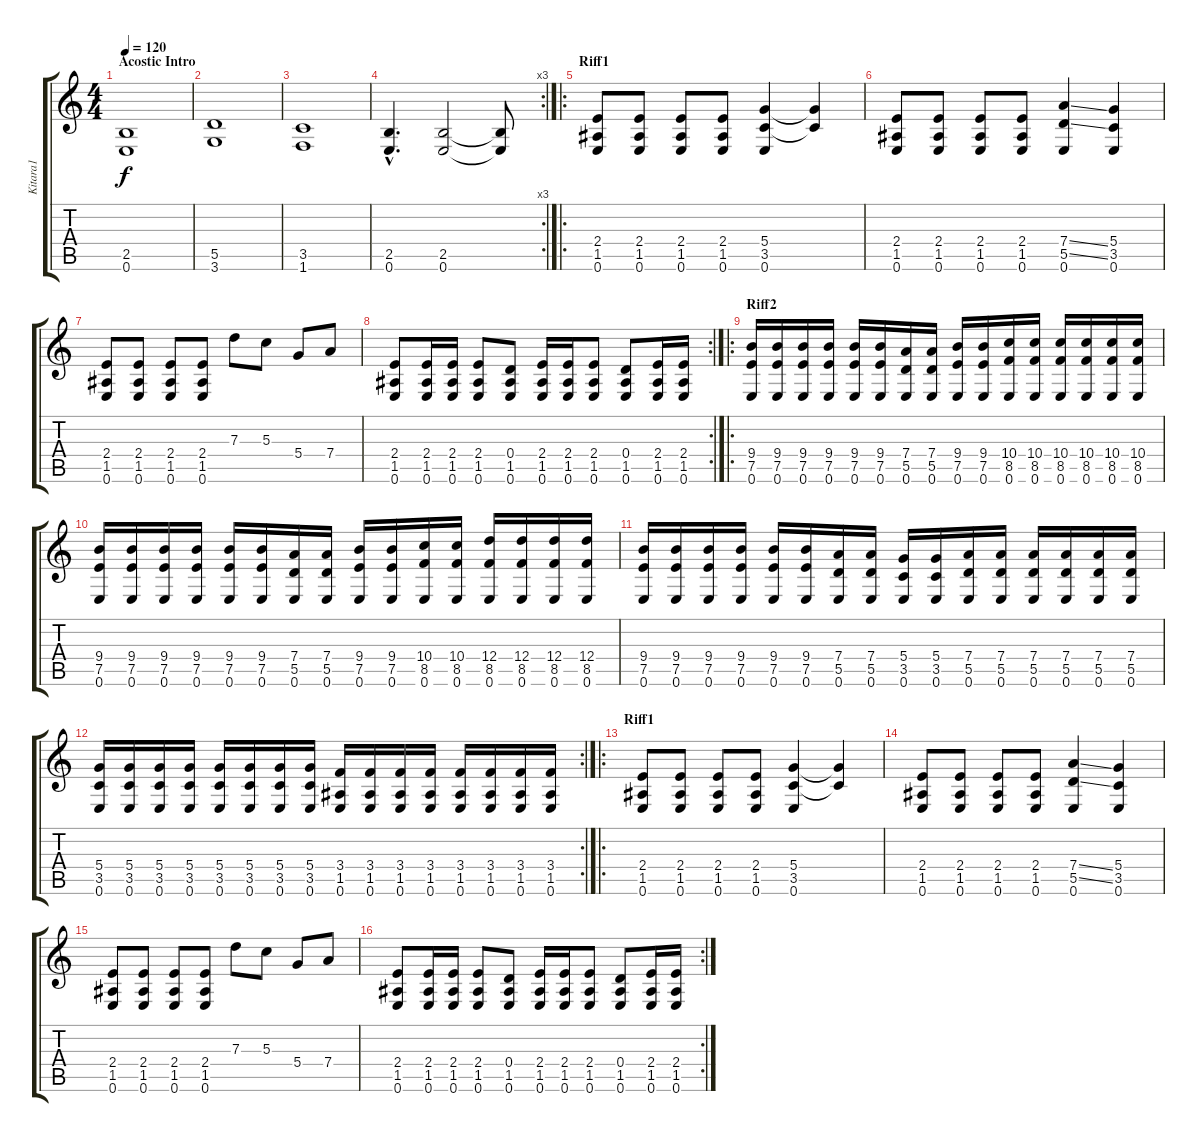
\track ("Kitara1" "Kitara1") {instrument distortionguitar}
\staff {score tabs}
\tuning (E4 B3 G3 D3 A2 E2) {hide}
\ts (4 4)
\section ("" "Acostic Intro")
\tempo 120
\clef g2
\ks c
(2.5 0.6).1{dy f volume 10 instrument distortionguitar} |
(5.5 3.6).1 |
(3.5 1.6).1 |
\rc 3
(2.5{hac} 0.6{hac}).4{d} (2.5 0.6).2 (2.5{t} 0.6{t}).8 |
\ro
\section ("" "Riff1")
(2.4 1.5 0.6).8{volume 13} (2.4 1.5 0.6).8 (2.4 1.5 0.6).8 (2.4 1.5 0.6).8 (5.4 3.5 0.6).4 (5.4{t} 3.5{t}).4 |
(2.4 1.5 0.6).8 (2.4 1.5 0.6).8 (2.4 1.5 0.6).8 (2.4 1.5 0.6).8 (7.4{ss} 5.5{ss} 0.6).4 (5.4 3.5 0.6).4 |
(2.4 1.5 0.6).8 (2.4 1.5 0.6).8 (2.4 1.5 0.6).8 (2.4 1.5 0.6).8 7.3.8 5.3.8 5.4.8 7.4.8 |
\rc 2
(2.4 1.5 0.6).8 (2.4 1.5 0.6).16 (2.4 1.5 0.6).16 (2.4 1.5 0.6).8 (0.4 1.5 0.6).8 (2.4 1.5 0.6).16 (2.4 1.5 0.6).16 (2.4 1.5 0.6).8 (0.4 1.5 0.6).8 (2.4 1.5 0.6).16 (2.4 1.5 0.6).16 |
\ro
\section ("" "Riff2")
(9.4 7.5 0.6).16 (9.4 7.5 0.6).16 (9.4 7.5 0.6).16 (9.4 7.5 0.6).16 (9.4 7.5 0.6).16 (9.4 7.5 0.6).16 (7.4 5.5 0.6).16 (7.4 5.5 0.6).16 (9.4 7.5 0.6).16 (9.4 7.5 0.6).16 (10.4 8.5 0.6).16 (10.4 8.5 0.6).16 (10.4 8.5 0.6).16 (10.4 8.5 0.6).16 (10.4 8.5 0.6).16 (10.4 8.5 0.6).16 |
(9.4 7.5 0.6).16 (9.4 7.5 0.6).16 (9.4 7.5 0.6).16 (9.4 7.5 0.6).16 (9.4 7.5 0.6).16 (9.4 7.5 0.6).16 (7.4 5.5 0.6).16 (7.4 5.5 0.6).16 (9.4 7.5 0.6).16 (9.4 7.5 0.6).16 (10.4 8.5 0.6).16 (10.4 8.5 0.6).16 (12.4 8.5 0.6).16 (12.4 8.5 0.6).16 (12.4 8.5 0.6).16 (12.4 8.5 0.6).16 |
(9.4 7.5 0.6).16 (9.4 7.5 0.6).16 (9.4 7.5 0.6).16 (9.4 7.5 0.6).16 (9.4 7.5 0.6).16 (9.4 7.5 0.6).16 (7.4 5.5 0.6).16 (7.4 5.5 0.6).16 (5.4 3.5 0.6).16 (5.4 3.5 0.6).16 (7.4 5.5 0.6).16 (7.4 5.5 0.6).16 (7.4 5.5 0.6).16 (7.4 5.5 0.6).16 (7.4 5.5 0.6).16 (7.4 5.5 0.6).16 |
\rc 2
(5.4 3.5 0.6).16 (5.4 3.5 0.6).16 (5.4 3.5 0.6).16 (5.4 3.5 0.6).16 (5.4 3.5 0.6).16 (5.4 3.5 0.6).16 (5.4 3.5 0.6).16 (5.4 3.5 0.6).16 (3.4 1.5 0.6).16 (3.4 1.5 0.6).16 (3.4 1.5 0.6).16 (3.4 1.5 0.6).16 (3.4 1.5 0.6).16 (3.4 1.5 0.6).16 (3.4 1.5 0.6).16 (3.4 1.5 0.6).16 |
\ro
\section ("" "Riff1")
(2.4 1.5 0.6).8 (2.4 1.5 0.6).8 (2.4 1.5 0.6).8 (2.4 1.5 0.6).8 (5.4 3.5 0.6).4 (5.4{t} 3.5{t}).4 |
(2.4 1.5 0.6).8 (2.4 1.5 0.6).8 (2.4 1.5 0.6).8 (2.4 1.5 0.6).8 (7.4{ss} 5.5{ss} 0.6).4 (5.4 3.5 0.6).4 |
(2.4 1.5 0.6).8 (2.4 1.5 0.6).8 (2.4 1.5 0.6).8 (2.4 1.5 0.6).8 7.3.8 5.3.8 5.4.8 7.4.8 |
\rc 2
(2.4 1.5 0.6).8 (2.4 1.5 0.6).16 (2.4 1.5 0.6).16 (2.4 1.5 0.6).8 (0.4 1.5 0.6).8 (2.4 1.5 0.6).16 (2.4 1.5 0.6).16 (2.4 1.5 0.6).8 (0.4 1.5 0.6).8 (2.4 1.5 0.6).16 (2.4 1.5 0.6).16
